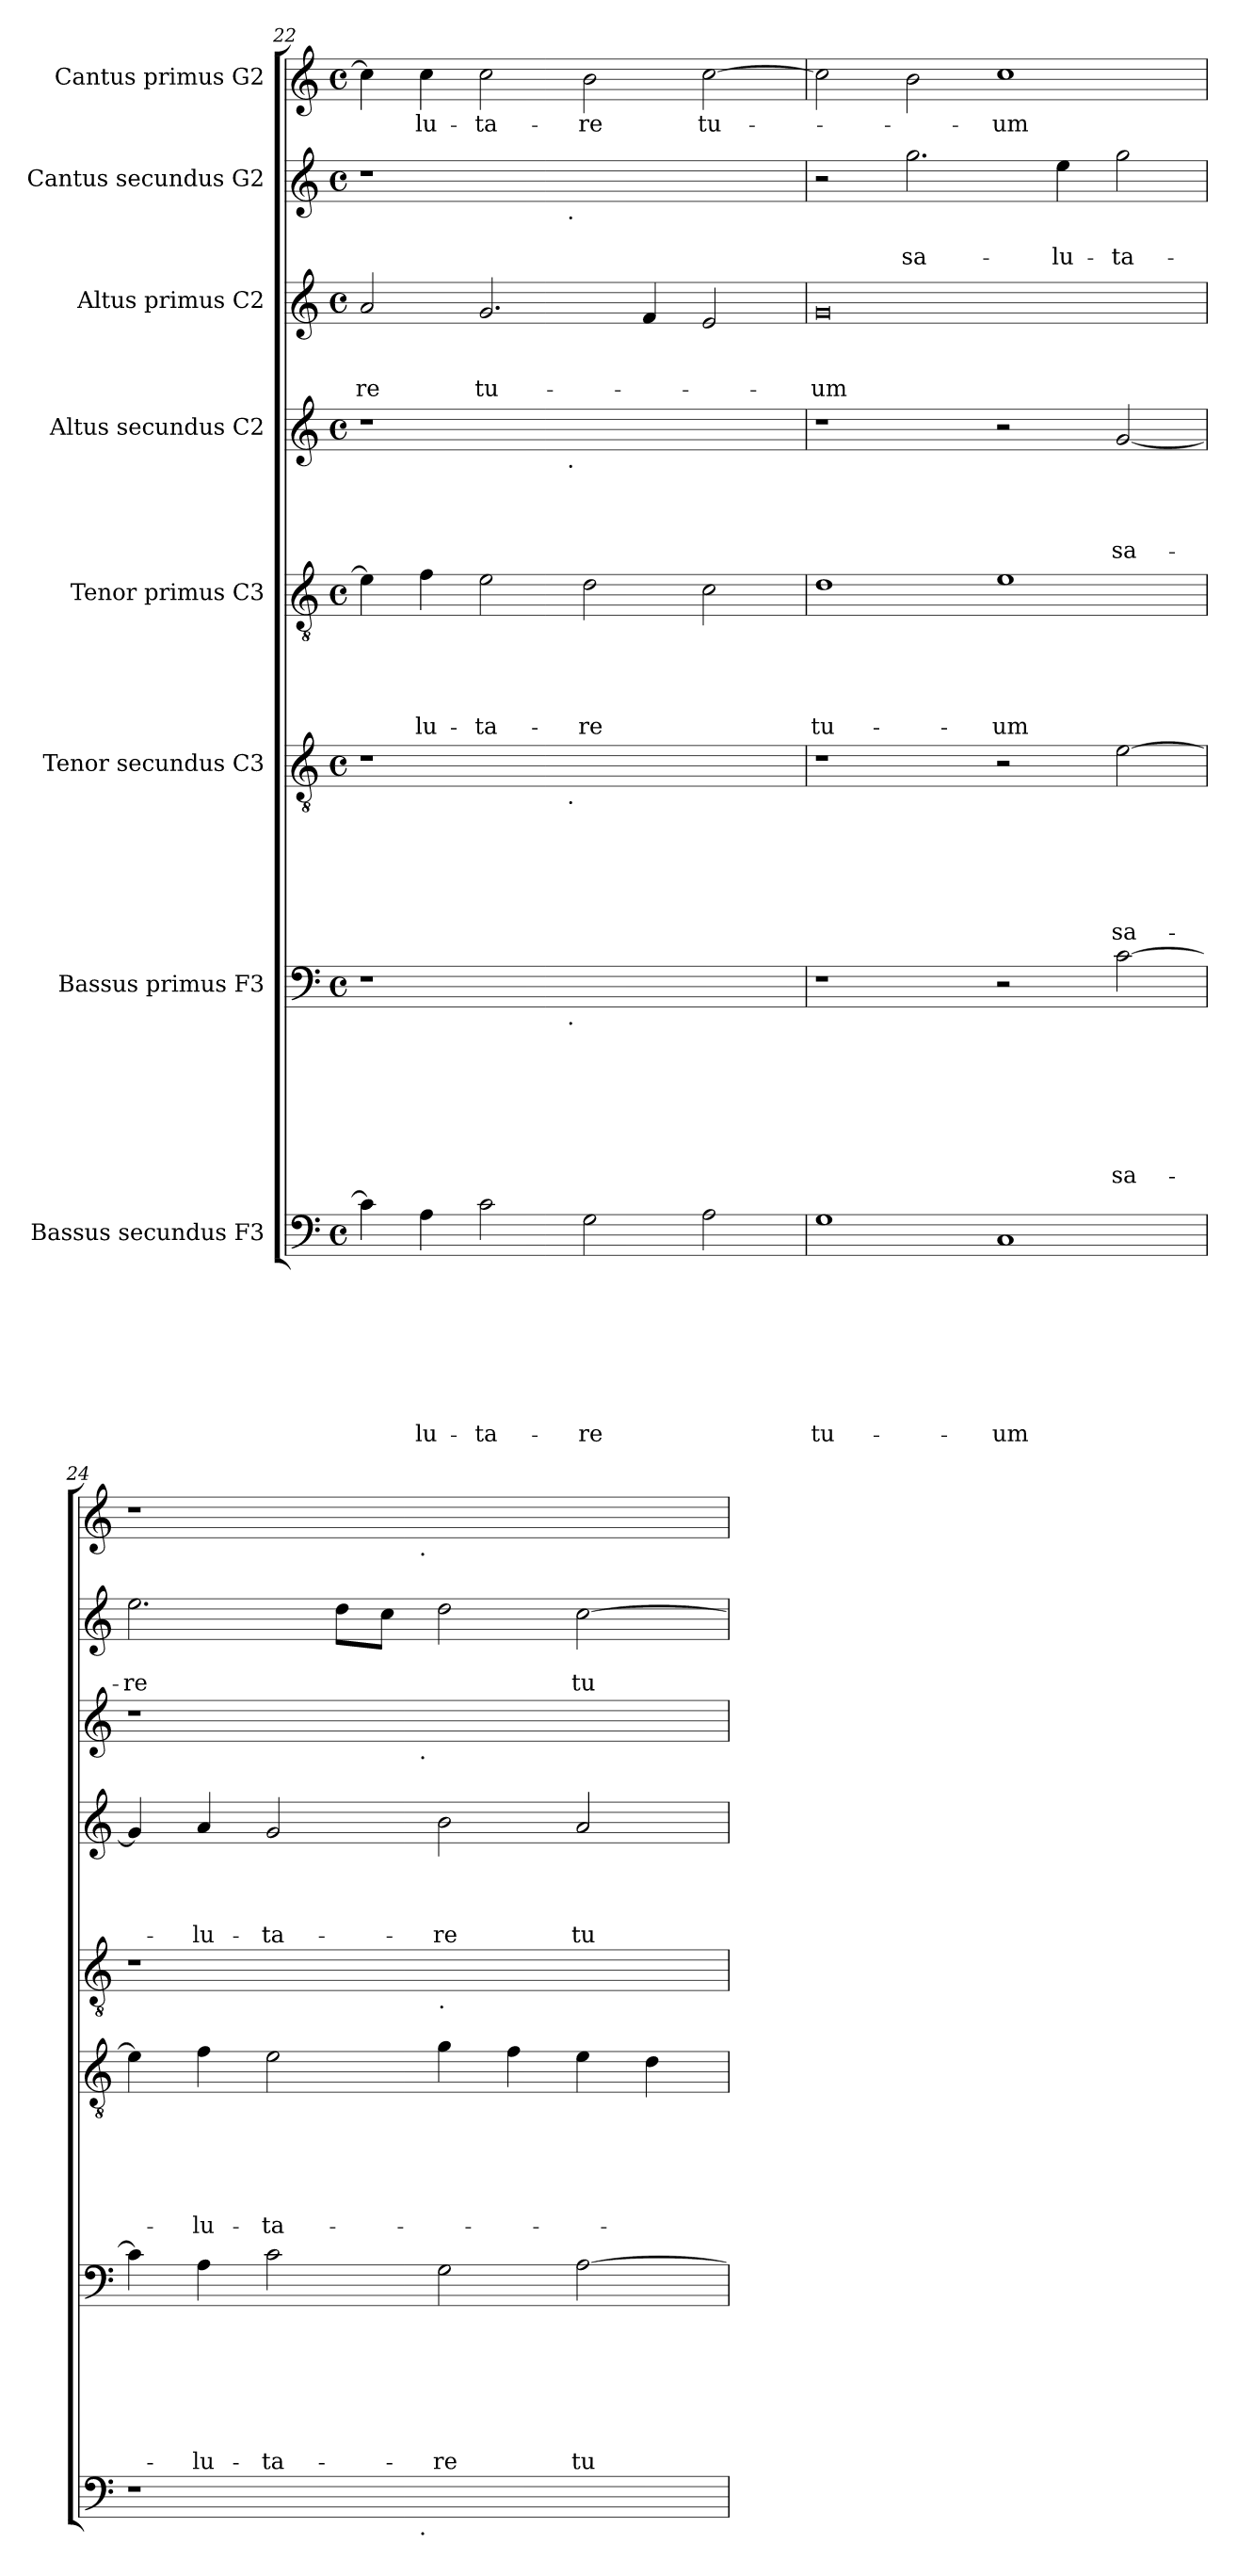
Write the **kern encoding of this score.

**kern	**text	**text	**text	**text	**text	**text	**text	**text	**kern	**text	**text	**text	**text	**text	**text	**text	**kern	**text	**text	**text	**text	**text	**text	**kern	**text	**text	**text	**text	**text	**kern	**text	**text	**text	**text	**kern	**text	**text	**text	**kern	**text	**text	**kern	**text
*part8	*part8	*part8	*part8	*part8	*part8	*part8	*part8	*part8	*part7	*part7	*part7	*part7	*part7	*part7	*part7	*part7	*part6	*part6	*part6	*part6	*part6	*part6	*part6	*part5	*part5	*part5	*part5	*part5	*part5	*part4	*part4	*part4	*part4	*part4	*part3	*part3	*part3	*part3	*part2	*part2	*part2	*part1	*part1
*staff8	*staff8	*staff8	*staff8	*staff8	*staff8	*staff8	*staff8	*staff8	*staff7	*staff7	*staff7	*staff7	*staff7	*staff7	*staff7	*staff7	*staff6	*staff6	*staff6	*staff6	*staff6	*staff6	*staff6	*staff5	*staff5	*staff5	*staff5	*staff5	*staff5	*staff4	*staff4	*staff4	*staff4	*staff4	*staff3	*staff3	*staff3	*staff3	*staff2	*staff2	*staff2	*staff1	*staff1
*I"Bassus secundus F3	*	*	*	*	*	*	*	*	*I"Bassus primus F3	*	*	*	*	*	*	*	*I"Tenor secundus C3	*	*	*	*	*	*	*I"Tenor primus C3	*	*	*	*	*	*I"Altus secundus C2	*	*	*	*	*I"Altus primus C2	*	*	*	*I"Cantus secundus G2	*	*	*I"Cantus primus G2	*
*clefF4	*	*	*	*	*	*	*	*	*clefF4	*	*	*	*	*	*	*	*clefGv2	*	*	*	*	*	*	*clefGv2	*	*	*	*	*	*clefG2	*	*	*	*	*clefG2	*	*	*	*clefG2	*	*	*clefG2	*
*k[]	*	*	*	*	*	*	*	*	*k[]	*	*	*	*	*	*	*	*k[]	*	*	*	*	*	*	*k[]	*	*	*	*	*	*k[]	*	*	*	*	*k[]	*	*	*	*k[]	*	*	*k[]	*
*C:	*	*	*	*	*	*	*	*	*C:	*	*	*	*	*	*	*	*C:	*	*	*	*	*	*	*C:	*	*	*	*	*	*C:	*	*	*	*	*C:	*	*	*	*C:	*	*	*C:	*
*M4/4	*	*	*	*	*	*	*	*	*M4/4	*	*	*	*	*	*	*	*M4/4	*	*	*	*	*	*	*M4/4	*	*	*	*	*	*M4/4	*	*	*	*	*M4/4	*	*	*	*M4/4	*	*	*M4/4	*
*met(c)	*	*	*	*	*	*	*	*	*met(c)	*	*	*	*	*	*	*	*met(c)	*	*	*	*	*	*	*met(c)	*	*	*	*	*	*met(c)	*	*	*	*	*met(c)	*	*	*	*met(c)	*	*	*met(c)	*
=22	=22	=22	=22	=22	=22	=22	=22	=22	=22	=22	=22	=22	=22	=22	=22	=22	=22	=22	=22	=22	=22	=22	=22	=22	=22	=22	=22	=22	=22	=22	=22	=22	=22	=22	=22	=22	=22	=22	=22	=22	=22	=22	=22
!	!	!	!	!	!	!	!	!	!	!	!	!	!	!	!	!	!	!	!	!	!	!	!	!	!	!	!	!	!	!	!	!	!	!	!	!	!	!LO:LY:b	!	!	!	!	!
*	*	*	*	*	*	*	*	*	*^	*	*	*	*	*	*	*	*^	*	*	*	*	*	*	*	*	*	*	*	*	*^	*	*	*	*	*	*	*	*	*^	*	*	*	*
4c\]	.	.	.	.	.	.	.	.	1r	2ryy	.	.	.	.	.	.	.	1r	2ryy	.	.	.	.	.	.	4e\]	.	.	.	.	.	1r	2ryy	.	.	.	.	2a/	.	.	-re	1r	2ryy	.	.	4cc\]	.
!	!	!	!	!	!	!	!	!LO:LY:b	!	!	!	!	!	!	!	!	!	!	!	!	!	!	!	!	!	!	!	!	!	!	!LO:LY:b	!	!	!	!	!	!	!	!	!	!	!	!	!	!	!	!LO:LY:b
4A\	.	.	.	.	.	.	.	-lu-	.	.	.	.	.	.	.	.	.	.	.	.	.	.	.	.	.	4f\	.	.	.	.	-lu-	.	.	.	.	.	.	.	.	.	.	.	.	.	.	4cc\	-lu-
!	!	!	!	!	!	!	!	!LO:LY:b	!	!	!	!	!	!	!	!	!	!	!	!	!	!	!	!	!	!	!	!	!	!	!LO:LY:b	!	!	!	!	!	!	!	!	!	!LO:LY:b	!	!	!	!	!	!LO:LY:b
2c\	.	.	.	.	.	.	.	-ta-	.	4...ryy	.	.	.	.	.	.	.	.	4...ryy	.	.	.	.	.	.	2e\	.	.	.	.	-ta-	.	4...ryy	.	.	.	.	2.g/	.	.	tu-	.	4...ryy	.	.	2cc\	-ta-
!	!	!	!	!	!	!	!	!	!	!	!	!	!	!	!	!	!	!	!	!	!	!	!	!	!	!	!	!	!	!	!	!	!	!	!	!	!	!	!	!	!	!	!LO:TX:b:t=.	!	!	!	!
!	!	!	!	!	!	!	!	!	!	!	!	!	!	!	!	!	!	!	!	!	!	!	!	!	!	!	!	!	!	!	!	!	!LO:TX:b:t=.	!	!	!	!	!	!	!	!	!	!	!	!	!	!
!	!	!	!	!	!	!	!	!	!	!	!	!	!	!	!	!	!	!	!LO:TX:b:t=.	!	!	!	!	!	!	!	!	!	!	!	!	!	!	!	!	!	!	!	!	!	!	!	!	!	!	!	!
!	!	!	!	!	!	!	!	!	!	!LO:TX:b:t=.	!	!	!	!	!	!	!	!	!	!	!	!	!	!	!	!	!	!	!	!	!	!	!	!	!	!	!	!	!	!	!	!	!	!	!	!	!
.	.	.	.	.	.	.	.	.	.	1ryy	.	.	.	.	.	.	.	.	1ryy	.	.	.	.	.	.	.	.	.	.	.	.	.	1ryy	.	.	.	.	.	.	.	.	.	1ryy	.	.	.	.
!	!	!	!	!	!	!	!	!LO:LY:b	!	!	!	!	!	!	!	!	!	!	!	!	!	!	!	!	!	!	!	!	!	!	!LO:LY:b	!	!	!	!	!	!	!	!	!	!	!	!	!	!	!	!LO:LY:b
2G\	.	.	.	.	.	.	.	-re	1ryy	.	.	.	.	.	.	.	.	1ryy	.	.	.	.	.	.	.	2d\	.	.	.	.	-re	1ryy	.	.	.	.	.	.	.	.	.	1ryy	.	.	.	2b\	-re
.	.	.	.	.	.	.	.	.	.	.	.	.	.	.	.	.	.	.	.	.	.	.	.	.	.	.	.	.	.	.	.	.	.	.	.	.	.	4f/	.	.	.	.	.	.	.	.	.
!	!	!	!	!	!	!	!	!	!	!	!	!	!	!	!	!	!	!	!	!	!	!	!	!	!	!	!	!	!	!	!	!	!	!	!	!	!	!	!	!	!	!	!	!	!	!	!LO:LY:b
2A\	.	.	.	.	.	.	.	.	.	.	.	.	.	.	.	.	.	.	.	.	.	.	.	.	.	2c\	.	.	.	.	.	.	.	.	.	.	.	2e/	.	.	.	.	.	.	.	[>2cc\	tu-
.	.	.	.	.	.	.	.	.	.	32ryy	.	.	.	.	.	.	.	.	32ryy	.	.	.	.	.	.	.	.	.	.	.	.	.	32ryy	.	.	.	.	.	.	.	.	.	32ryy	.	.	.	.
=23	=23	=23	=23	=23	=23	=23	=23	=23	=23	=23	=23	=23	=23	=23	=23	=23	=23	=23	=23	=23	=23	=23	=23	=23	=23	=23	=23	=23	=23	=23	=23	=23	=23	=23	=23	=23	=23	=23	=23	=23	=23	=23	=23	=23	=23	=23	=23
!	!	!	!	!	!	!	!	!LO:LY:b	!	!	!	!	!	!	!	!	!	!	!	!	!	!	!	!	!	!	!	!	!	!	!LO:LY:b	!	!	!	!	!	!	!	!	!	!LO:LY:b	!	!	!	!	!	!
*	*	*	*	*	*	*	*	*	*v	*v	*	*	*	*	*	*	*	*	*	*	*	*	*	*	*	*	*	*	*	*	*	*v	*v	*	*	*	*	*	*	*	*	*v	*v	*	*	*	*
*	*	*	*	*	*	*	*	*	*	*	*	*	*	*	*	*	*v	*v	*	*	*	*	*	*	*	*	*	*	*	*	*	*	*	*	*	*	*	*	*	*	*	*	*	*
1G	.	.	.	.	.	.	.	tu-	1r	.	.	.	.	.	.	.	1r	.	.	.	.	.	.	1d	.	.	.	.	tu-	1r	.	.	.	.	0g	.	.	-um	2r	.	.	2cc\]	.
!	!	!	!	!	!	!	!	!	!	!	!	!	!	!	!	!	!	!	!	!	!	!	!	!	!	!	!	!	!	!	!	!	!	!	!	!	!	!	!	!	!LO:LY:b	!	!
.	.	.	.	.	.	.	.	.	.	.	.	.	.	.	.	.	.	.	.	.	.	.	.	.	.	.	.	.	.	.	.	.	.	.	.	.	.	.	2.gg\	.	sa-	2b\	.
!	!	!	!	!	!	!	!	!LO:LY:b	!	!	!	!	!	!	!	!	!	!	!	!	!	!	!	!	!	!	!	!	!LO:LY:b	!	!	!	!	!	!	!	!	!	!	!	!	!	!LO:LY:b
1C	.	.	.	.	.	.	.	-um	2r	.	.	.	.	.	.	.	2r	.	.	.	.	.	.	1e	.	.	.	.	-um	2r	.	.	.	.	.	.	.	.	.	.	.	1cc	-um
!	!	!	!	!	!	!	!	!	!	!	!	!	!	!	!	!	!	!	!	!	!	!	!	!	!	!	!	!	!	!	!	!	!	!	!	!	!	!	!	!	!LO:LY:b	!	!
.	.	.	.	.	.	.	.	.	.	.	.	.	.	.	.	.	.	.	.	.	.	.	.	.	.	.	.	.	.	.	.	.	.	.	.	.	.	.	4ee\	.	-lu-	.	.
!	!	!	!	!	!	!	!	!	!	!	!	!	!	!	!	!LO:LY:b	!	!	!	!	!	!	!LO:LY:b	!	!	!	!	!	!	!	!	!	!	!LO:LY:b	!	!	!	!	!	!	!LO:LY:b	!	!
.	.	.	.	.	.	.	.	.	[>2c\	.	.	.	.	.	.	sa-	[>2e\	.	.	.	.	.	sa-	.	.	.	.	.	.	[<2g/	.	.	.	sa-	.	.	.	.	2gg\	.	-ta-	.	.
=24	=24	=24	=24	=24	=24	=24	=24	=24	=24	=24	=24	=24	=24	=24	=24	=24	=24	=24	=24	=24	=24	=24	=24	=24	=24	=24	=24	=24	=24	=24	=24	=24	=24	=24	=24	=24	=24	=24	=24	=24	=24	=24	=24
!	!	!	!	!	!	!	!	!	!	!	!	!	!	!	!	!	!	!	!	!	!	!	!	!	!	!	!	!	!	!	!	!	!	!	!	!	!	!	!	!	!LO:LY:b	!	!
*^	*	*	*	*	*	*	*	*	*	*	*	*	*	*	*	*	*	*	*	*	*	*	*	*	*	*	*	*	*	*	*	*	*	*	*^	*	*	*	*	*	*	*^	*
1r	2ryy	.	.	.	.	.	.	.	.	4c\]	.	.	.	.	.	.	.	4e\]	.	.	.	.	.	.	1r	.	.	.	.	.	4g/]	.	.	.	.	1r	2ryy	.	.	.	2.ee\	.	-re	1r	2ryy	.
!	!	!	!	!	!	!	!	!	!	!	!	!	!	!	!	!	!LO:LY:b	!	!	!	!	!	!	!LO:LY:b	!	!	!	!	!	!	!	!	!	!	!LO:LY:b	!	!	!	!	!	!	!	!	!	!	!
.	.	.	.	.	.	.	.	.	.	4A\	.	.	.	.	.	.	-lu-	4f\	.	.	.	.	.	-lu-	.	.	.	.	.	.	4a/	.	.	.	-lu-	.	.	.	.	.	.	.	.	.	.	.
!	!	!	!	!	!	!	!	!	!	!	!	!	!	!	!	!	!LO:LY:b	!	!	!	!	!	!	!LO:LY:b	!	!	!	!	!	!	!	!	!	!	!LO:LY:b	!	!	!	!	!	!	!	!	!	!	!
.	4...ryy	.	.	.	.	.	.	.	.	2c\	.	.	.	.	.	.	-ta-	2e\	.	.	.	.	.	-ta-	.	.	.	.	.	.	2g/	.	.	.	-ta-	.	4...ryy	.	.	.	.	.	.	.	4...ryy	.
.	.	.	.	.	.	.	.	.	.	.	.	.	.	.	.	.	.	.	.	.	.	.	.	.	.	.	.	.	.	.	.	.	.	.	.	.	.	.	.	.	8dd\L	.	.	.	.	.
.	.	.	.	.	.	.	.	.	.	.	.	.	.	.	.	.	.	.	.	.	.	.	.	.	.	.	.	.	.	.	.	.	.	.	.	.	.	.	.	.	8cc\J	.	.	.	.	.
!	!	!	!	!	!	!	!	!	!	!	!	!	!	!	!	!	!	!	!	!	!	!	!	!	!	!	!	!	!	!	!	!	!	!	!	!	!	!	!	!	!	!	!	!	!LO:TX:b:t=.	!
!	!	!	!	!	!	!	!	!	!	!	!	!	!	!	!	!	!	!	!	!	!	!	!	!	!	!	!	!	!	!	!	!	!	!	!	!	!LO:TX:b:t=.	!	!	!	!	!	!	!	!	!
!	!LO:TX:b:t=.	!	!	!	!	!	!	!	!	!	!	!	!	!	!	!	!	!	!	!	!	!	!	!	!	!	!	!	!	!	!	!	!	!	!	!	!	!	!	!	!	!	!	!	!	!
.	1ryy	.	.	.	.	.	.	.	.	.	.	.	.	.	.	.	.	.	.	.	.	.	.	.	.	.	.	.	.	.	.	.	.	.	.	.	1ryy	.	.	.	.	.	.	.	1ryy	.
!	!	!	!	!	!	!	!	!	!	!	!	!	!	!	!	!	!	!	!	!	!	!	!	!	!LO:TX:b:t=.	!	!	!	!	!	!	!	!	!	!	!	!	!	!	!	!	!	!	!	!	!
!	!	!	!	!	!	!	!	!	!	!	!	!	!	!	!	!	!LO:LY:b	!	!	!	!	!	!	!	!	!	!	!	!	!	!	!	!	!	!LO:LY:b	!	!	!	!	!	!	!	!	!	!	!
1ryy	.	.	.	.	.	.	.	.	.	2G\	.	.	.	.	.	.	-re	4g\	.	.	.	.	.	.	1ryy	.	.	.	.	.	2b\	.	.	.	-re	1ryy	.	.	.	.	2dd\	.	.	1ryy	.	.
.	.	.	.	.	.	.	.	.	.	.	.	.	.	.	.	.	.	4f\	.	.	.	.	.	.	.	.	.	.	.	.	.	.	.	.	.	.	.	.	.	.	.	.	.	.	.	.
!	!	!	!	!	!	!	!	!	!	!	!	!	!	!	!	!	!LO:LY:b	!	!	!	!	!	!	!	!	!	!	!	!	!	!	!	!	!	!LO:LY:b	!	!	!	!	!	!	!	!LO:LY:b	!	!	!
.	.	.	.	.	.	.	.	.	.	[<2A\	.	.	.	.	.	.	tu-	4e\	.	.	.	.	.	.	.	.	.	.	.	.	2a/	.	.	.	tu-	.	.	.	.	.	[<2cc\	.	tu-	.	.	.
.	.	.	.	.	.	.	.	.	.	.	.	.	.	.	.	.	.	4d\	.	.	.	.	.	.	.	.	.	.	.	.	.	.	.	.	.	.	.	.	.	.	.	.	.	.	.	.
.	32ryy	.	.	.	.	.	.	.	.	.	.	.	.	.	.	.	.	.	.	.	.	.	.	.	.	.	.	.	.	.	.	.	.	.	.	.	32ryy	.	.	.	.	.	.	.	32ryy	.
*v	*v	*	*	*	*	*	*	*	*	*	*	*	*	*	*	*	*	*	*	*	*	*	*	*	*	*	*	*	*	*	*	*	*	*	*	*v	*v	*	*	*	*	*	*	*v	*v	*
=	=	=	=	=	=	=	=	=	=	=	=	=	=	=	=	=	=	=	=	=	=	=	=	=	=	=	=	=	=	=	=	=	=	=	=	=	=	=	=	=	=	=	=
*-	*-	*-	*-	*-	*-	*-	*-	*-	*-	*-	*-	*-	*-	*-	*-	*-	*-	*-	*-	*-	*-	*-	*-	*-	*-	*-	*-	*-	*-	*-	*-	*-	*-	*-	*-	*-	*-	*-	*-	*-	*-	*-	*-
